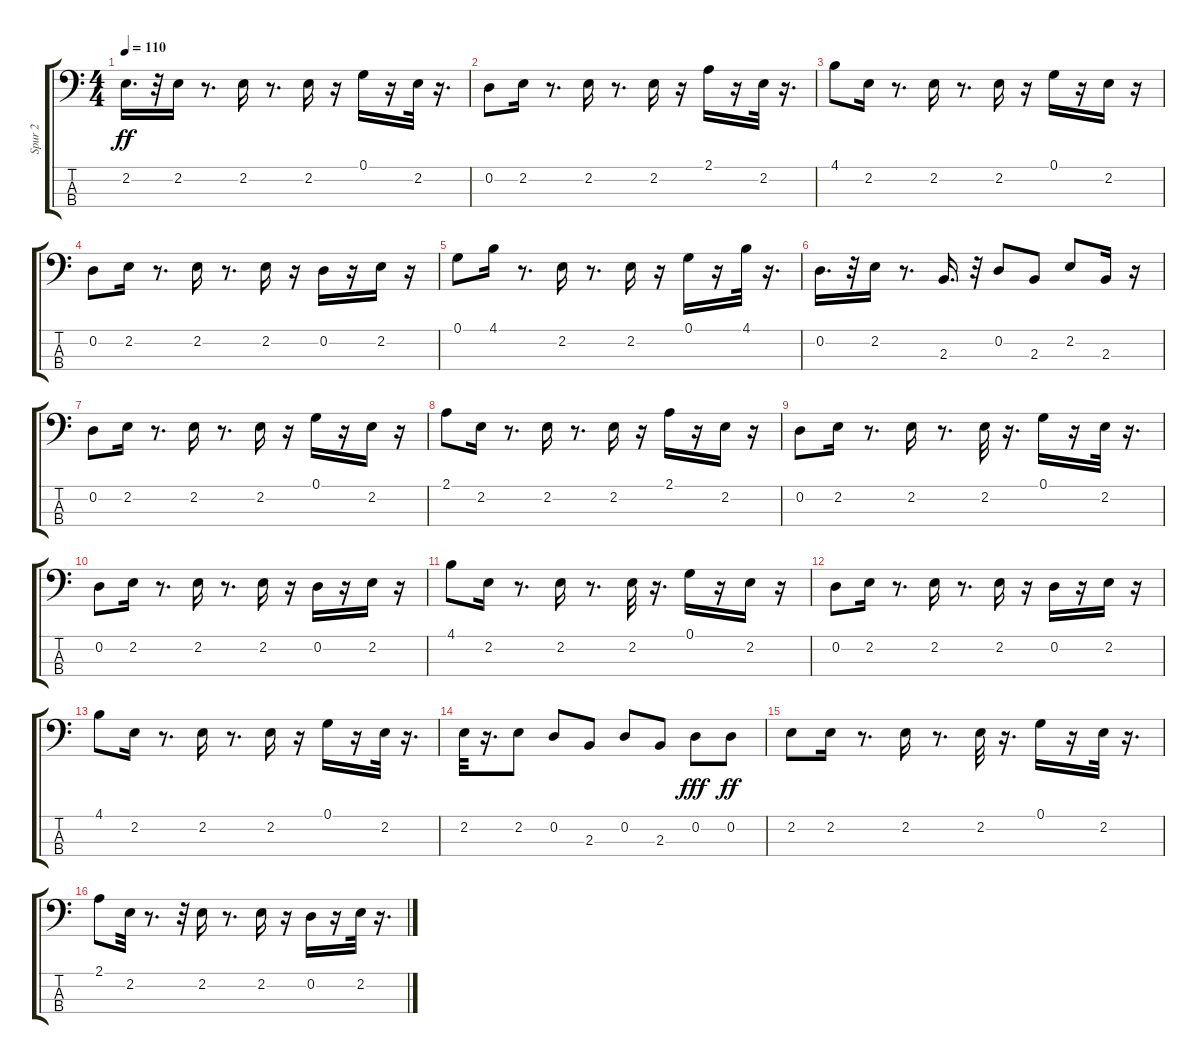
\track ("Spur 2" "Spur 2") {instrument fretlessbass}
\staff {score tabs}
\tuning (G2 D2 A1 E1) {hide}
\ts (4 4)
\tempo 110
\clef f4
\ks c
2.2.16{d dy ff} r.32 2.2.16 r.8{d} 2.2.16 r.8{d} 2.2.16 r.16 0.1.16 r.16 2.2.32 r.16{d} |
0.2.8 2.2.16 r.8{d} 2.2.16 r.8{d} 2.2.16 r.16 2.1.16 r.16 2.2.32 r.16{d} |
4.1.8 2.2.16 r.8{d} 2.2.16 r.8{d} 2.2.16 r.16 0.1.16 r.16 2.2.16 r.16 |
0.2.8 2.2.16 r.8{d} 2.2.16 r.8{d} 2.2.16 r.16 0.2.16 r.16 2.2.16 r.16 |
0.1.8 4.1.16 r.8{d} 2.2.16 r.8{d} 2.2.16 r.16 0.1.16 r.16 4.1.32 r.16{d} |
0.2.16{d} r.32 2.2.16 r.8{d} 2.3.16{d} r.32 0.2.8 2.3.8 2.2.8 2.3.16 r.16 |
0.2.8 2.2.16 r.8{d} 2.2.16 r.8{d} 2.2.16 r.16 0.1.16 r.16 2.2.16 r.16 |
2.1.8 2.2.16 r.8{d} 2.2.16 r.8{d} 2.2.16 r.16 2.1.16 r.16 2.2.16 r.16 |
0.2.8 2.2.16 r.8{d} 2.2.16 r.8{d} 2.2.32 r.16{d} 0.1.16 r.16 2.2.32 r.16{d} |
0.2.8 2.2.16 r.8{d} 2.2.16 r.8{d} 2.2.16 r.16 0.2.16 r.16 2.2.16 r.16 |
4.1.8 2.2.16 r.8{d} 2.2.16 r.8{d} 2.2.32 r.16{d} 0.1.16 r.16 2.2.16 r.16 |
0.2.8 2.2.16 r.8{d} 2.2.16 r.8{d} 2.2.16 r.16 0.2.16 r.16 2.2.16 r.16 |
4.1.8 2.2.16 r.8{d} 2.2.16 r.8{d} 2.2.16 r.16 0.1.16 r.16 2.2.32 r.16{d} |
2.2.32 r.16{d} 2.2.8 0.2.8 2.3.8 0.2.8 2.3.8 0.2.8{dy fff} 0.2.8{dy ff} |
2.2.8 2.2.16 r.8{d} 2.2.16 r.8{d} 2.2.32 r.16{d} 0.1.16 r.16 2.2.32 r.16{d} |
2.1.8 2.2.32 r.8{d} r.32 2.2.16 r.8{d} 2.2.16 r.16 0.2.16 r.16 2.2.32 r.16{d}
